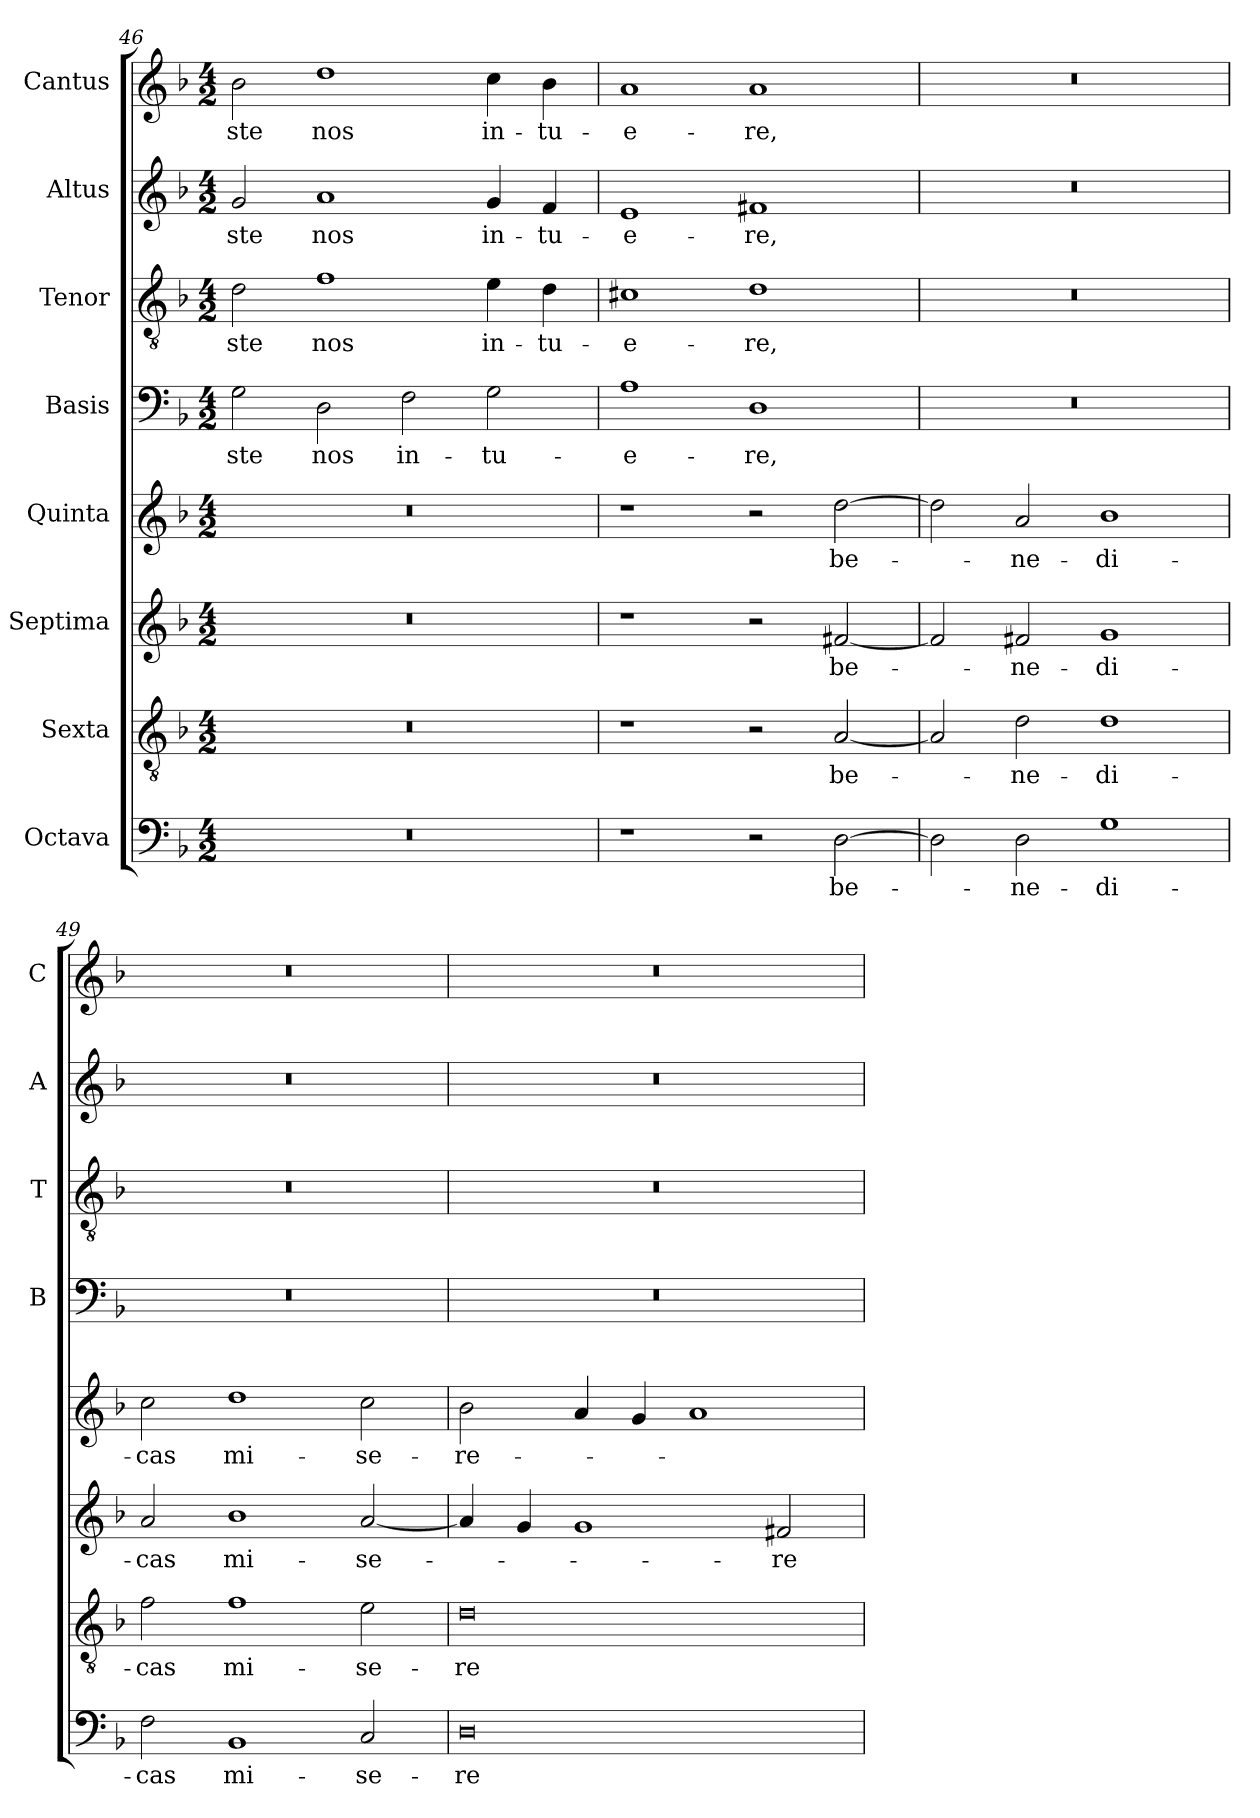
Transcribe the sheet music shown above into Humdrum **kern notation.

**kern	**text	**kern	**text	**kern	**text	**kern	**text	**kern	**text	**kern	**text	**kern	**text	**kern	**text
*part8	*part8	*part7	*part7	*part6	*part6	*part5	*part5	*part4	*part4	*part3	*part3	*part2	*part2	*part1	*part1
*staff8	*staff8	*staff7	*staff7	*staff6	*staff6	*staff5	*staff5	*staff4	*staff4	*staff3	*staff3	*staff2	*staff2	*staff1	*staff1
*I"Octava	*	*I"Sexta	*	*I"Septima	*	*I"Quinta	*	*I"Basis	*	*I"Tenor	*	*I"Altus	*	*I"Cantus	*
*	*	*	*	*	*	*	*	*I'B	*	*I'T	*	*I'A	*	*I'C	*
*clefF4	*	*clefGv2	*	*clefG2	*	*clefG2	*	*clefF4	*	*clefGv2	*	*clefG2	*	*clefG2	*
*k[b-]	*	*k[b-]	*	*k[b-]	*	*k[b-]	*	*k[b-]	*	*k[b-]	*	*k[b-]	*	*k[b-]	*
*F:	*	*F:	*	*F:	*	*F:	*	*F:	*	*F:	*	*F:	*	*F:	*
*M4/2	*	*M4/2	*	*M4/2	*	*M4/2	*	*M4/2	*	*M4/2	*	*M4/2	*	*M4/2	*
=46	=46	=46	=46	=46	=46	=46	=46	=46	=46	=46	=46	=46	=46	=46	=46
!	!	!	!	!	!	!	!	!	!LO:LY:b	!	!LO:LY:b	!	!LO:LY:b	!	!LO:LY:b
0r	.	0r	.	0r	.	0r	.	2G\	-ste	2d\	-ste	2g/	-ste	2b-\	-ste
!	!	!	!	!	!	!	!	!	!LO:LY:b	!	!LO:LY:b	!	!LO:LY:b	!	!LO:LY:b
.	.	.	.	.	.	.	.	2D\	nos	1f	nos	1a	nos	1dd	nos
!	!	!	!	!	!	!	!	!	!LO:LY:b	!	!	!	!	!	!
.	.	.	.	.	.	.	.	2F\	in-	.	.	.	.	.	.
!	!	!	!	!	!	!	!	!	!LO:LY:b	!	!LO:LY:b	!	!LO:LY:b	!	!LO:LY:b
.	.	.	.	.	.	.	.	2G\	-tu-	4e\	in-	4g/	in-	4cc\	in-
!	!	!	!	!	!	!	!	!	!	!	!LO:LY:b	!	!LO:LY:b	!	!LO:LY:b
.	.	.	.	.	.	.	.	.	.	4d\	-tu-	4f/	-tu-	4b-\	-tu-
=47	=47	=47	=47	=47	=47	=47	=47	=47	=47	=47	=47	=47	=47	=47	=47
!	!	!	!	!	!	!	!	!	!LO:LY:b	!	!LO:LY:b	!	!LO:LY:b	!	!LO:LY:b
1r	.	1r	.	1r	.	1r	.	1A	-e-	1c#X	-e-	1e	-e-	1a	-e-
!	!	!	!	!	!	!	!	!	!LO:LY:b	!	!LO:LY:b	!	!LO:LY:b	!	!LO:LY:b
2r	.	2r	.	2r	.	2r	.	1D	-re,	1d	-re,	1f#X	-re,	1a	-re,
!	!LO:LY:b	!	!LO:LY:b	!	!LO:LY:b	!	!LO:LY:b	!	!	!	!	!	!	!	!
[2D\	be-	[2A/	be-	[2f#X/	be-	[2dd\	be-	.	.	.	.	.	.	.	.
!!LO:LB:g=z
=48	=48	=48	=48	=48	=48	=48	=48	=48	=48	=48	=48	=48	=48	=48	=48
2D\]	.	2A/]	.	2f#/]	.	2dd\]	.	0r	.	0r	.	0r	.	0r	.
!	!LO:LY:b	!	!LO:LY:b	!	!LO:LY:b	!	!LO:LY:b	!	!	!	!	!	!	!	!
2D\	-ne-	2d\	-ne-	2f#X/	-ne-	2a/	-ne-	.	.	.	.	.	.	.	.
!	!LO:LY:b	!	!LO:LY:b	!	!LO:LY:b	!	!LO:LY:b	!	!	!	!	!	!	!	!
1G	-di-	1d	-di-	1g	-di-	1b-	-di-	.	.	.	.	.	.	.	.
=49	=49	=49	=49	=49	=49	=49	=49	=49	=49	=49	=49	=49	=49	=49	=49
!	!LO:LY:b	!	!LO:LY:b	!	!LO:LY:b	!	!LO:LY:b	!	!	!	!	!	!	!	!
2F\	-cas	2f\	-cas	2a/	-cas	2cc\	-cas	0r	.	0r	.	0r	.	0r	.
!	!LO:LY:b	!	!LO:LY:b	!	!LO:LY:b	!	!LO:LY:b	!	!	!	!	!	!	!	!
1BB-	mi-	1f	mi-	1b-	mi-	1dd	mi-	.	.	.	.	.	.	.	.
!	!LO:LY:b	!	!LO:LY:b	!	!LO:LY:b	!	!LO:LY:b	!	!	!	!	!	!	!	!
2C/	-se-	2e\	-se-	[2a/	-se-	2cc\	-se-	.	.	.	.	.	.	.	.
=50	=50	=50	=50	=50	=50	=50	=50	=50	=50	=50	=50	=50	=50	=50	=50
!	!LO:LY:b	!	!LO:LY:b	!	!	!	!LO:LY:b	!	!	!	!	!	!	!	!
0D	-re-	0d	-re-	4a/]	.	2b-\	-re-	0r	.	0r	.	0r	.	0r	.
.	.	.	.	4g/	.	.	.	.	.	.	.	.	.	.	.
.	.	.	.	1g	.	4a/	.	.	.	.	.	.	.	.	.
.	.	.	.	.	.	4g/	.	.	.	.	.	.	.	.	.
.	.	.	.	.	.	1a	.	.	.	.	.	.	.	.	.
!	!	!	!	!	!LO:LY:b	!	!	!	!	!	!	!	!	!	!
.	.	.	.	2f#X/	-re-	.	.	.	.	.	.	.	.	.	.
=	=	=	=	=	=	=	=	=	=	=	=	=	=	=	=
*-	*-	*-	*-	*-	*-	*-	*-	*-	*-	*-	*-	*-	*-	*-	*-
